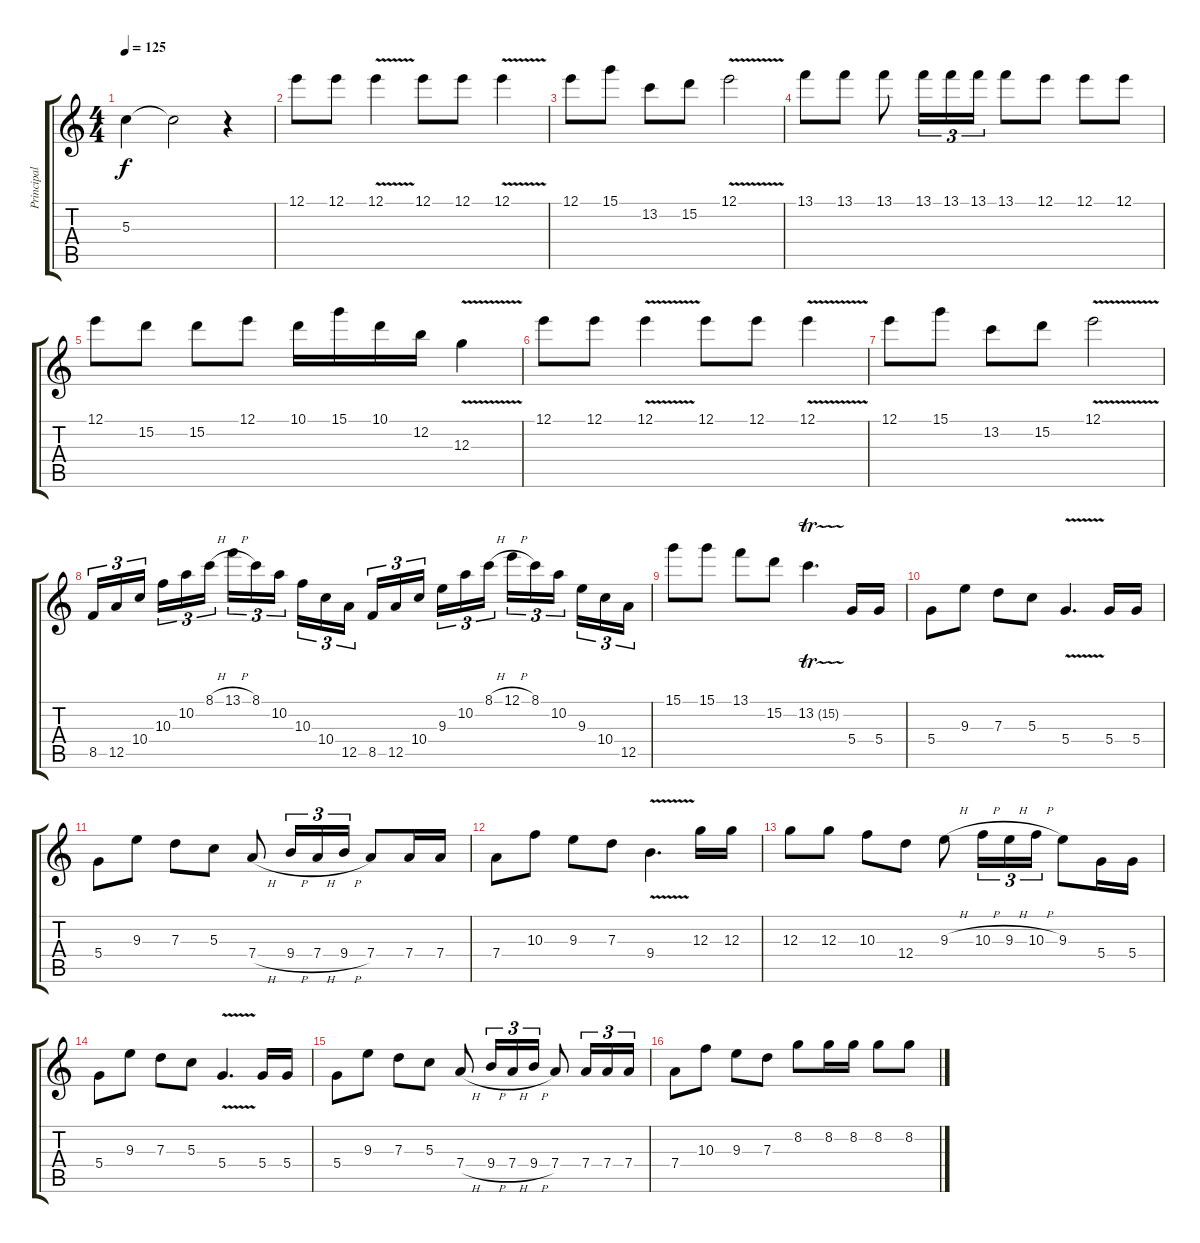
\track ("Principal" "Principal") {instrument overdrivenguitar}
\staff {score tabs}
\tuning (E4 B3 G3 D3 A2 E2) {hide}
\ts (4 4)
\tempo 125
\clef g2
\ks c
5.3{t}.4{dy f} 5.3{t}.2 r.4 |
12.1.8 12.1.8 12.1{v}.4 12.1.8 12.1.8 12.1{v}.4 |
12.1.8 15.1.8 13.2.8 15.2.8 12.1{v}.2 |
13.1.8 13.1.8 13.1.8 13.1.16{tu (3 2)} 13.1.16{tu (3 2)} 13.1.16{tu (3 2)} 13.1.8 12.1.8 12.1.8 12.1.8 |
12.1.8 15.2.8 15.2.8 12.1.8 10.1.16 15.1.16 10.1.16 12.2.16 12.3{v}.4 |
12.1.8 12.1.8 12.1{v}.4 12.1.8 12.1.8 12.1{v}.4 |
12.1.8 15.1.8 13.2.8 15.2.8 12.1{v}.2 |
8.5.16{tu (3 2)} 12.5.16{tu (3 2)} 10.4.16{tu (3 2) beam splitsecondary} 10.3.16{tu (3 2)} 10.2.16{tu (3 2)} 8.1{h}.16{tu (3 2)} 13.1{h}.16{tu (3 2)} 8.1.16{tu (3 2)} 10.2.16{tu (3 2) beam splitsecondary} 10.3.16{tu (3 2)} 10.4.16{tu (3 2)} 12.5.16{tu (3 2)} 8.5.16{tu (3 2)} 12.5.16{tu (3 2)} 10.4.16{tu (3 2) beam splitsecondary} 9.3.16{tu (3 2)} 10.2.16{tu (3 2)} 8.1{h}.16{tu (3 2)} 12.1{h}.16{tu (3 2)} 8.1.16{tu (3 2)} 10.2.16{tu (3 2) beam splitsecondary} 9.3.16{tu (3 2)} 10.4.16{tu (3 2)} 12.5.16{tu (3 2)} |
15.1.8 15.1.8 13.1.8 15.2.8 13.2{tr (15 32)}.4{d} 5.4.16 5.4.16 |
5.4.8 9.3.8 7.3.8 5.3.8 5.4{v}.4{d} 5.4.16 5.4.16 |
5.4.8 9.3.8 7.3.8 5.3.8 7.4{h}.8 9.4{h}.16{tu (3 2)} 7.4{h}.16{tu (3 2)} 9.4{h}.16{tu (3 2)} 7.4.8 7.4.16 7.4.16 |
7.4.8 10.3.8 9.3.8 7.3.8 9.4{v}.4{d} 12.3.16 12.3.16 |
12.3.8 12.3.8 10.3.8 12.4.8 9.3{h}.8 10.3{h}.16{tu (3 2)} 9.3{h}.16{tu (3 2)} 10.3{h}.16{tu (3 2)} 9.3.8 5.4.16 5.4.16 |
5.4.8 9.3.8 7.3.8 5.3.8 5.4{v}.4{d} 5.4.16 5.4.16 |
5.4.8 9.3.8 7.3.8 5.3.8 7.4{h}.8 9.4{h}.16{tu (3 2)} 7.4{h}.16{tu (3 2)} 9.4{h}.16{tu (3 2)} 7.4.8 7.4.16{tu (3 2)} 7.4.16{tu (3 2)} 7.4.16{tu (3 2)} |
7.4.8 10.3.8 9.3.8 7.3.8 8.2.8 8.2.16 8.2.16 8.2.8 8.2.8
